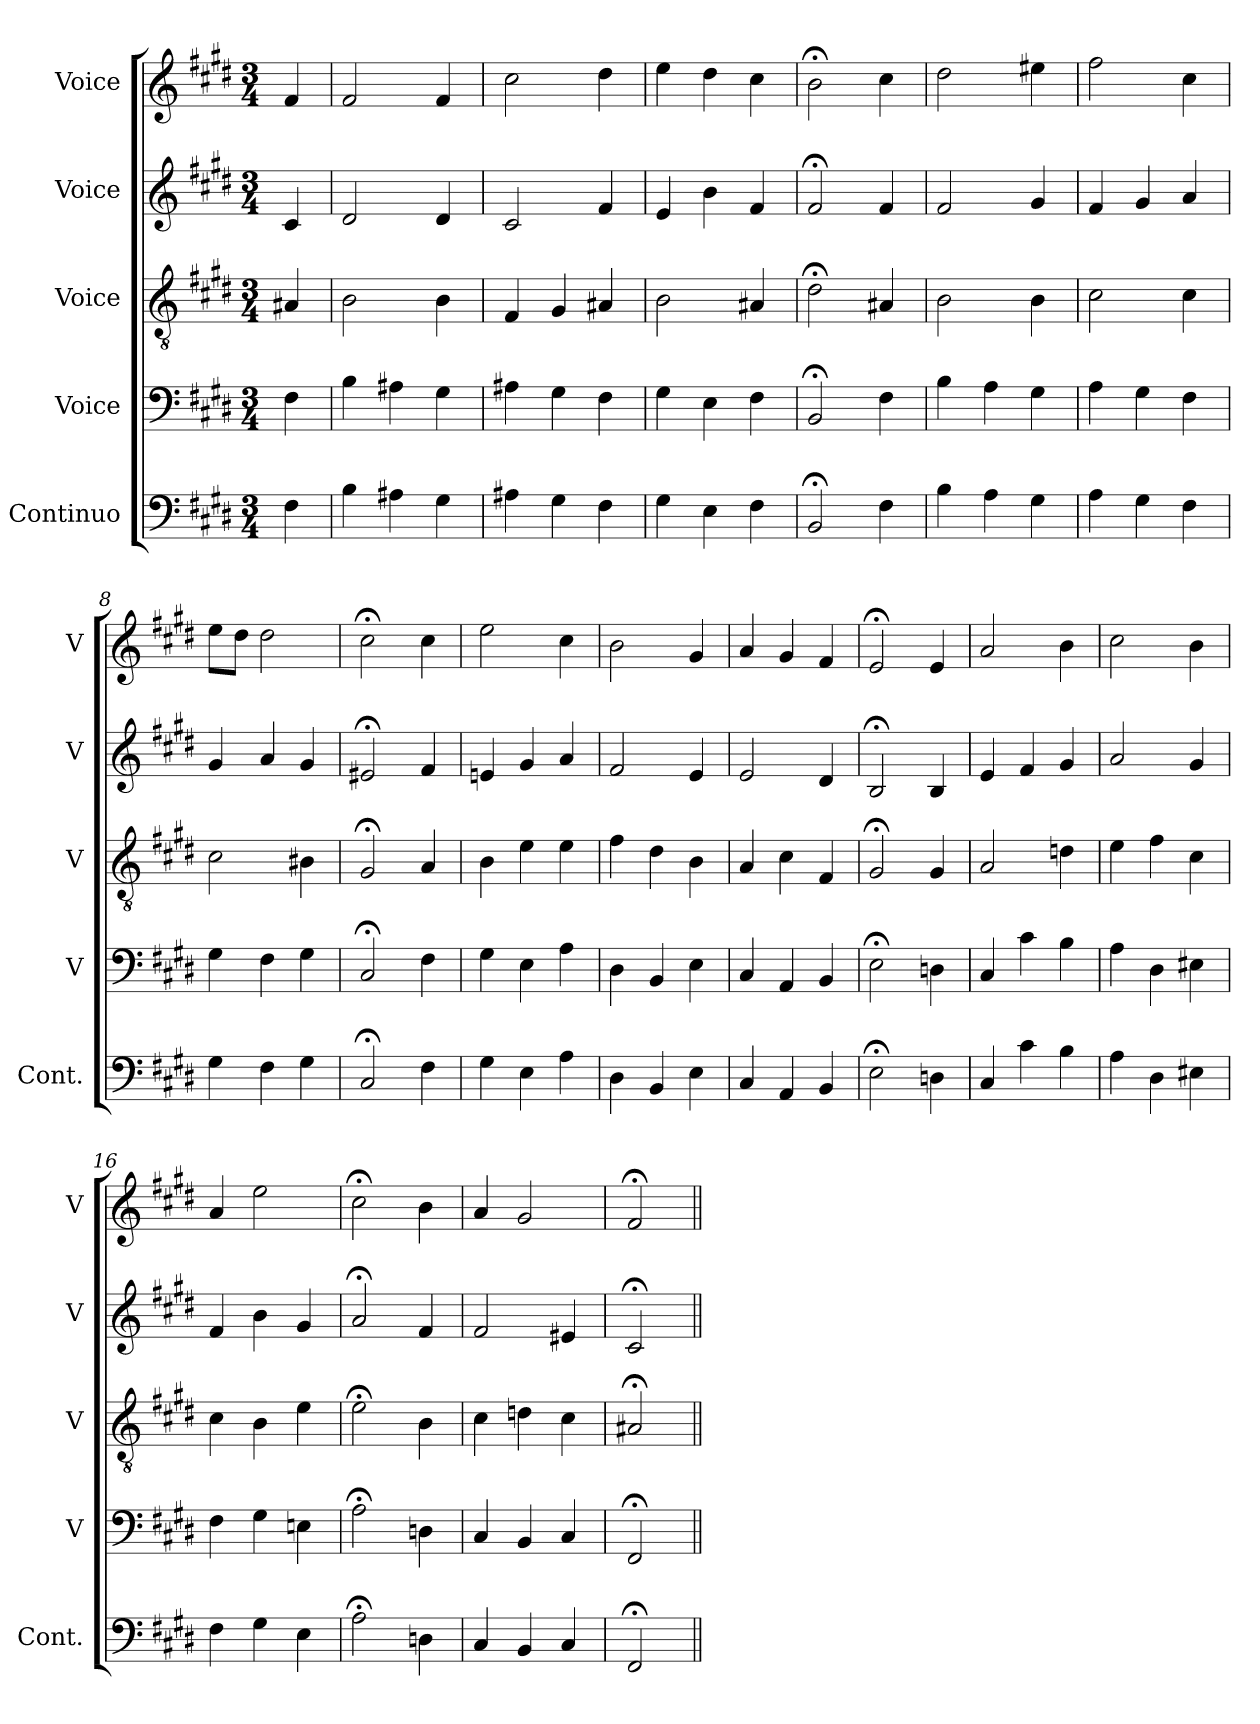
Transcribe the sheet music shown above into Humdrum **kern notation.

**kern	**kern	**kern	**kern	**kern
*part5	*part4	*part3	*part2	*part1
*staff5	*staff4	*staff3	*staff2	*staff1
*I"Continuo	*I"Voice	*I"Voice	*I"Voice	*I"Voice
*I'Cont.	*I'V	*I'V	*I'V	*I'V
*clefF4	*clefF4	*clefGv2	*clefG2	*clefG2
*k[f#c#g#d#]	*k[f#c#g#d#]	*k[f#c#g#d#]	*k[f#c#g#d#]	*k[f#c#g#d#]
*M3/4	*M3/4	*M3/4	*M3/4	*M3/4
=	=	=	=	=
4F#	4F#	4A#X	4c#	4f#
=2	=2	=2	=2	=2
4B	4B	2B	2d#	2f#
4A#X	4A#X	.	.	.
4G#	4G#	4B	4d#	4f#
=3	=3	=3	=3	=3
4A#X	4A#X	4F#	2c#	2cc#
4G#	4G#	4G#	.	.
4F#	4F#	4A#X	4f#	4dd#
=4	=4	=4	=4	=4
4G#	4G#	2B	4e	4ee
4E	4E	.	4b	4dd#
4F#	4F#	4A#X	4f#	4cc#
=5	=5	=5	=5	=5
2BB;<	2BB;<	2d#;<	2f#;<	2b;<
4F#	4F#	4A#X	4f#	4cc#
=6	=6	=6	=6	=6
4B	4B	2B	2f#	2dd#
4A	4A	.	.	.
4G#	4G#	4B	4g#	4ee#X
=7	=7	=7	=7	=7
4A	4A	2c#	4f#	2ff#
4G#	4G#	.	4g#	.
4F#	4F#	4c#	4a	4cc#
=8	=8	=8	=8	=8
4G#	4G#	2c#	4g#	8eeL
.	.	.	.	8dd#J
4F#	4F#	.	4a	2dd#
4G#	4G#	4B#X	4g#	.
=9	=9	=9	=9	=9
2C#;<	2C#;<	2G#;<	2e#X;<	2cc#;<
4F#	4F#	4A	4f#	4cc#
=10	=10	=10	=10	=10
4G#	4G#	4B	4en	2ee
4E	4E	4e	4g#	.
4A	4A	4e	4a	4cc#
=11	=11	=11	=11	=11
4D#	4D#	4f#	2f#	2b
4BB	4BB	4d#	.	.
4E	4E	4B	4e	4g#
=12	=12	=12	=12	=12
4C#	4C#	4A	2e	4a
4AA	4AA	4c#	.	4g#
4BB	4BB	4F#	4d#	4f#
=13	=13	=13	=13	=13
2E;<	2E;<	2G#;<	2B;<	2e;<
4Dn	4Dn	4G#	4B	4e
=14	=14	=14	=14	=14
4C#	4C#	2A	4e	2a
4c#	4c#	.	4f#	.
4B	4B	4dn	4g#	4b
=15	=15	=15	=15	=15
4A	4A	4e	2a	2cc#
4D#	4D#	4f#	.	.
4E#X	4E#X	4c#	4g#	4b
=16	=16	=16	=16	=16
4F#	4F#	4c#	4f#	4a
4G#	4G#	4B	4b	2ee
4E	4En	4e	4g#	.
=17	=17	=17	=17	=17
2A;<	2A;<	2e;<	2a;<	2cc#;<
4Dn	4Dn	4B	4f#	4b
=18	=18	=18	=18	=18
4C#	4C#	4c#	2f#	4a
4BB	4BB	4dn	.	2g#
4C#	4C#	4c#	4e#X	.
=19	=19	=19	=19	=19
2FF#;<	2FF#;<	2A#X;<	2c#;<	2f#;<
=||	=||	=||	=||	=||
*-	*-	*-	*-	*-
